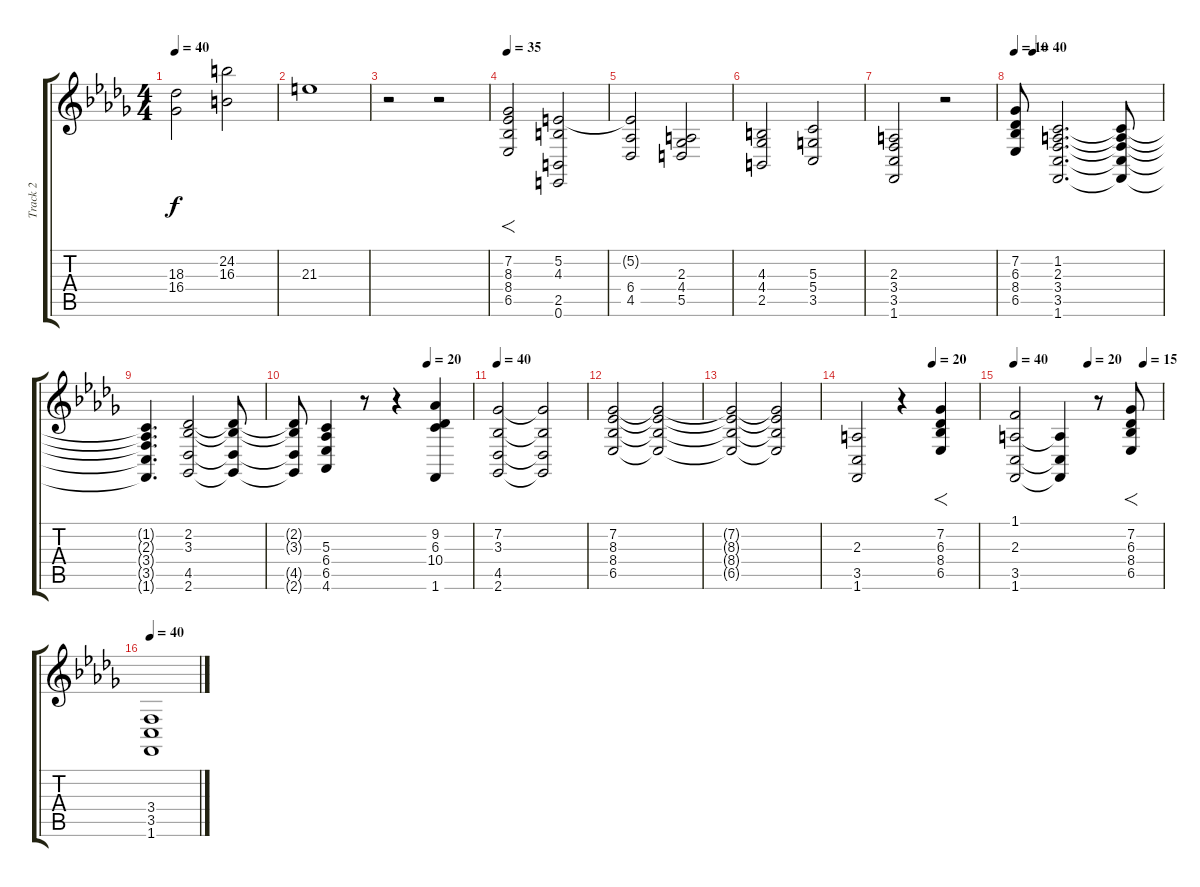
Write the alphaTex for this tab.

\track ("Track 2" "Track 2") {instrument stringensemble2}
\staff {score tabs}
\tuning (E4 B3 G3 D3 A2 E2) {hide}
\ts (4 4)
\tempo 40
\clef g2
\ks bbminor
(18.3 16.4).2{dy f} (24.2 16.3).2 |
21.3.1 |
r.2 r.2 |
\tempo 35
(7.2 8.3 8.4 6.5).2{f volume 8} (5.2 4.3 2.5 0.6).2 |
(5.2{t} 6.4 4.5).2 (2.3 4.4 5.5).2 |
(4.3 4.4 2.5).2 (5.3 5.4 3.5).2 |
(2.3 3.4 3.5 1.6).2 r.2 |
\tempo 10
\tempo (40 0.125)
(7.2 6.3 8.4 6.5).8 (1.2 2.3 3.4 3.5 1.6).2{d} (1.2{t} 2.3{t} 3.4{t} 3.5{t} 1.6{t}).8 |
(1.2{t} 2.3{t} 3.4{t} 3.5{t} 1.6{t}).4{d} (2.2 3.3 4.5 2.6).2 (2.2{t} 3.3{t} 4.5{t} 2.6{t}).8 |
\tempo (20 0.75)
(2.2{t} 3.3{t} 4.5{t} 2.6{t}).8 (5.3 6.4 6.5 4.6).4 r.8 r.4 (9.2 6.3 10.4 1.6).4 |
\tempo 40
(7.2 3.3 4.5 2.6).2 (7.2{t} 3.3{t} 4.5{t} 2.6{t}).2 |
(7.2 8.3 8.4 6.5).2 (7.2{t} 8.3{t} 8.4{t} 6.5{t}).2 |
(7.2{t} 8.3{t} 8.4{t} 6.5{t}).2 (7.2{t} 8.3{t} 8.4{t} 6.5{t}).2 |
\tempo (20 0.625)
(2.3 3.5 1.6).2 r.4 (7.2 6.3 8.4 6.5).4{f} |
\tempo (20 0.5)
\tempo 40
\tempo (15 0.875)
(1.1 2.3 3.5 1.6).2 (2.3{t} 3.5{t} 1.6{t}).4 r.8 (7.2 6.3 8.4 6.5).8{f} |
\tempo 40
(3.4 3.5 1.6).1
